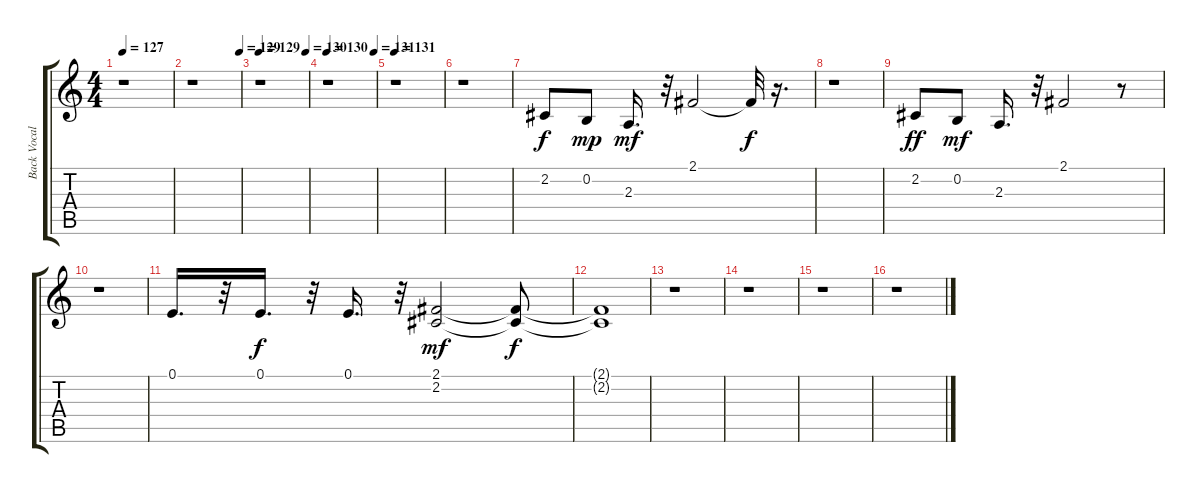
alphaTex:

\track ("Back Vocal" "Back Vocal") {instrument panflute}
\staff {score tabs}
\tuning (E4 B3 G3 D3 A2 E2) {hide}
\ts (4 4)
\tempo 127
\clef g2
\ks c
r.1{dy f} |
\tempo (129 0.9895833333333334)
r.1 |
\tempo 129
\tempo (130 0.9583333333333334)
r.1 |
\tempo 130
\tempo (131 0.96875)
r.1 |
\tempo 131
r.1 |
r.1 |
2.2.8 0.2.8{dy mp} 2.3.16{d dy mf} r.32 2.1.2 2.1{t}.32{dy f} r.16{d} |
r.1 |
2.2.8{dy ff} 0.2.8{dy mf} 2.3.16{d} r.32 2.1.2 r.8 |
r.1 |
0.1.16{d} r.32 0.1.16{d dy f} r.32 0.1.16{d} r.32 (2.1 2.2).2{dy mf} (2.1{t} 2.2{t}).8{dy f} |
(2.1{t} 2.2{t}).1 |
r.1 |
r.1 |
r.1 |
r.1
